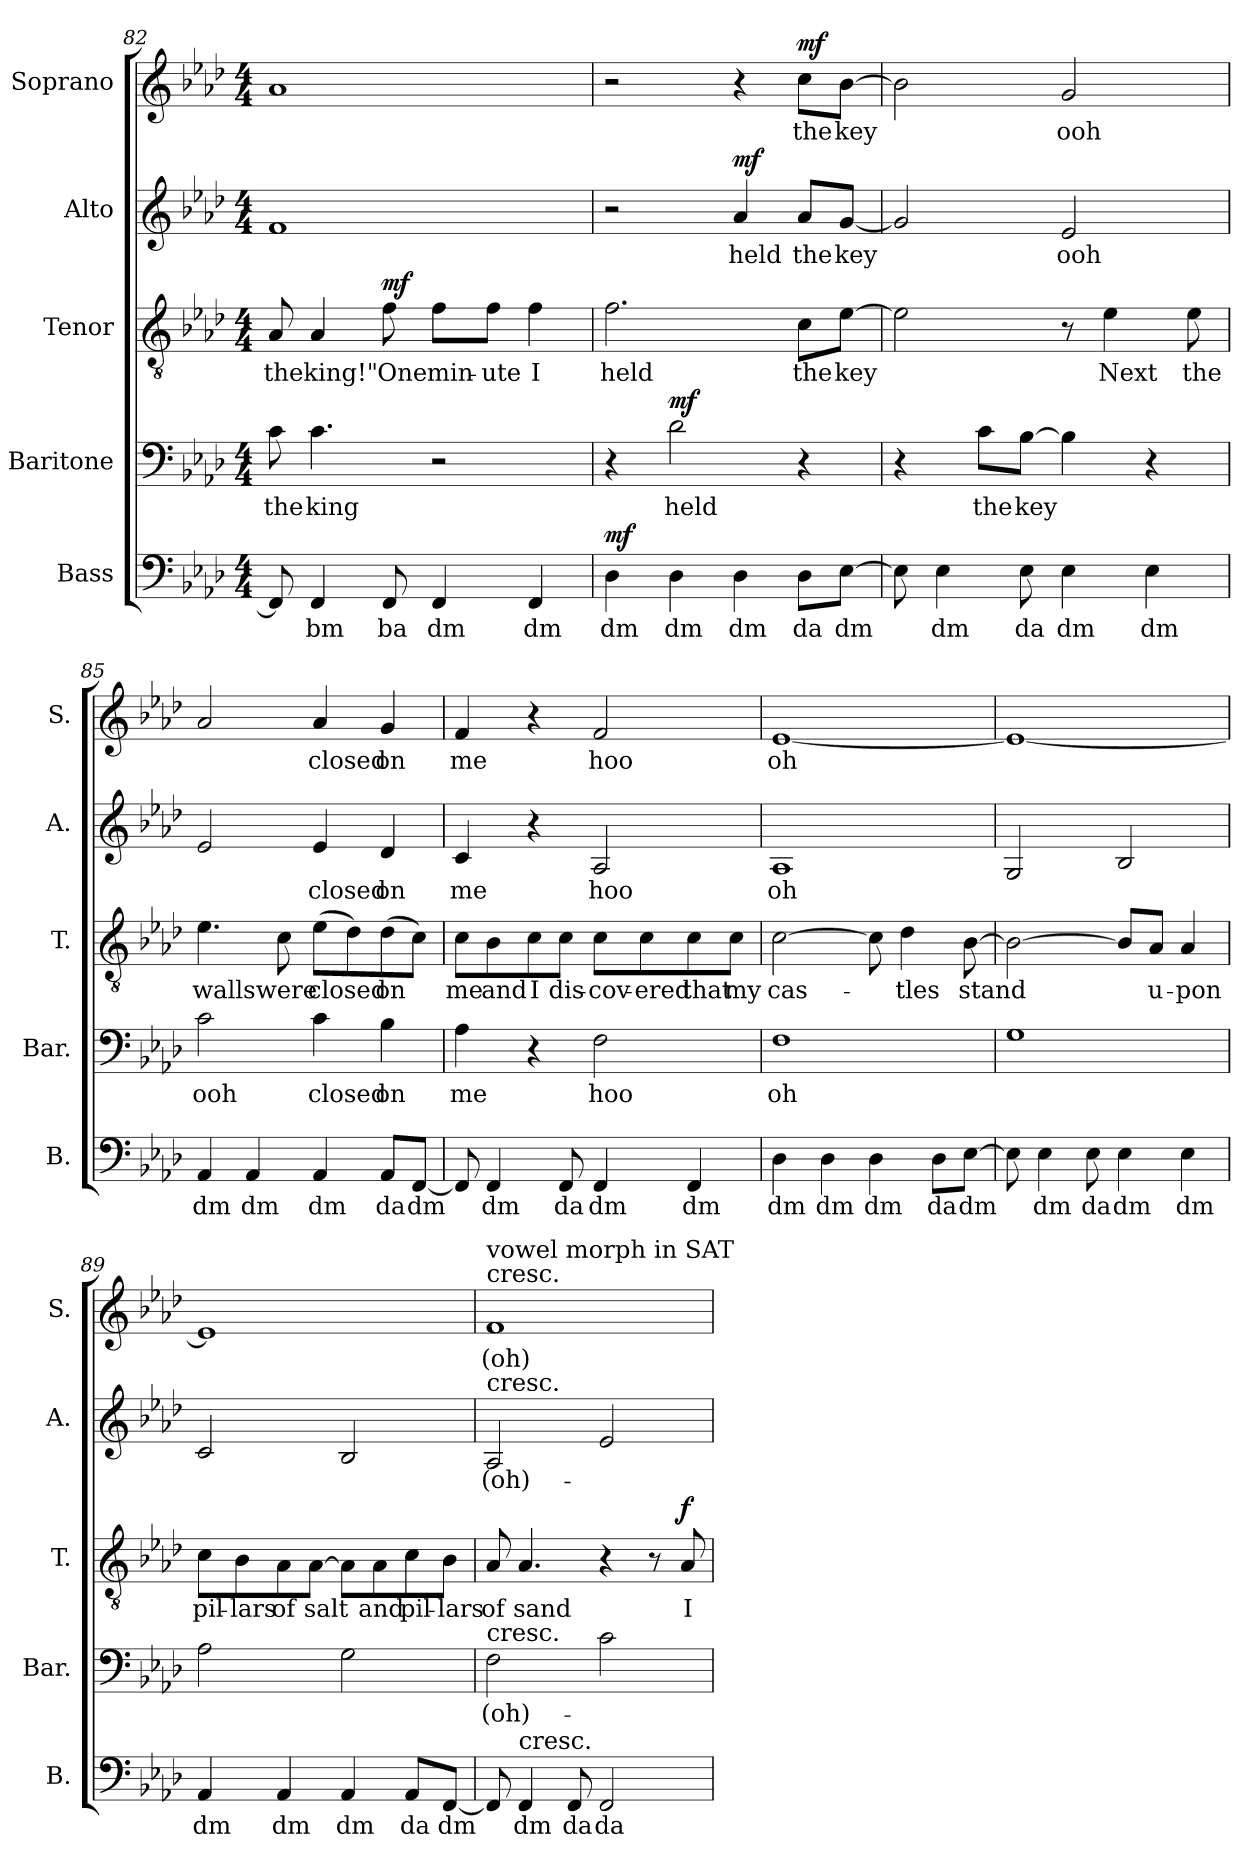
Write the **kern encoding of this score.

**kern	**text	**dynam	**kern	**text	**dynam	**kern	**text	**dynam	**kern	**text	**dynam	**kern	**text	**dynam
*part5	*part5	*part5	*part4	*part4	*part4	*part3	*part3	*part3	*part2	*part2	*part2	*part1	*part1	*part1
*staff5	*staff5	*staff5	*staff4	*staff4	*staff4	*staff3	*staff3	*staff3	*staff2	*staff2	*staff2	*staff1	*staff1	*staff1
*I"Bass	*	*	*I"Baritone	*	*	*I"Tenor	*	*	*I"Alto	*	*	*I"Soprano	*	*
*I'B.	*	*	*I'Bar.	*	*	*I'T.	*	*	*I'A.	*	*	*I'S.	*	*
!!LO:PB:g=z
*clefF4	*	*	*clefF4	*	*	*clefGv2	*	*	*clefG2	*	*	*clefG2	*	*
*k[b-e-a-d-]	*	*	*k[b-e-a-d-]	*	*	*k[b-e-a-d-]	*	*	*k[b-e-a-d-]	*	*	*k[b-e-a-d-]	*	*
*M4/4	*	*	*M4/4	*	*	*M4/4	*	*	*M4/4	*	*	*M4/4	*	*
=82	=82	=82	=82	=82	=82	=82	=82	=82	=82	=82	=82	=82	=82	=82
!	!	!	!	!LO:LY:b	!	!	!LO:LY:b	!	!	!	!	!	!	!
8FF/]	.	.	8c\	the	.	8A-/	the	.	1f	.	.	1a-	.	.
!	!LO:LY:b	!	!	!LO:LY:b	!	!	!LO:LY:b	!	!	!	!	!	!	!
4FF/	bm	.	4.c\	king	.	4A-/	king!"	.	.	.	.	.	.	.
!	!LO:LY:b	!	!	!	!	!	!LO:LY:b	!LO:DY:a	!	!	!	!	!	!
8FF/	ba	.	.	.	.	8f\	One	mf	.	.	.	.	.	.
!	!LO:LY:b	!	!	!	!	!	!LO:LY:b	!	!	!	!	!	!	!
4FF/	dm	.	2r	.	.	8f\L	min-	.	.	.	.	.	.	.
!	!	!	!	!	!	!	!LO:LY:b	!	!	!	!	!	!	!
.	.	.	.	.	.	8f\J	-ute	.	.	.	.	.	.	.
!	!LO:LY:b	!	!	!	!	!	!LO:LY:b	!	!	!	!	!	!	!
4FF/	dm	.	.	.	.	4f\	I	.	.	.	.	.	.	.
=83	=83	=83	=83	=83	=83	=83	=83	=83	=83	=83	=83	=83	=83	=83
!	!LO:LY:b	!LO:DY:a	!	!	!	!	!LO:LY:b	!	!	!	!	!	!	!
4D-\	dm	mf	4r	.	.	2.f\	held	.	2r	.	.	2r	.	.
!	!LO:LY:b	!	!	!LO:LY:b	!LO:DY:a	!	!	!	!	!	!	!	!	!
4D-\	dm	.	2d-\	held	mf	.	.	.	.	.	.	.	.	.
!	!LO:LY:b	!	!	!	!	!	!	!	!	!LO:LY:b	!LO:DY:a	!	!	!
4D-\	dm	.	.	.	.	.	.	.	4a-/	held	mf	4r	.	.
!	!LO:LY:b	!	!	!	!	!	!LO:LY:b	!	!	!LO:LY:b	!	!	!LO:LY:b	!LO:DY:a
8D-\L	da	.	4r	.	.	8c\L	the	.	8a-/L	the	.	8cc\L	the	mf
!	!LO:LY:b	!	!	!	!	!	!LO:LY:b	!	!	!LO:LY:b	!	!	!LO:LY:b	!
[8E-\J	dm	.	.	.	.	[8e-\J	key	.	[8g/J	key	.	[8b-\J	key	.
=84	=84	=84	=84	=84	=84	=84	=84	=84	=84	=84	=84	=84	=84	=84
8E-\]	.	.	4r	.	.	2e-\]	.	.	2g/]	.	.	2b-\]	.	.
!	!LO:LY:b	!	!	!	!	!	!	!	!	!	!	!	!	!
4E-\	dm	.	.	.	.	.	.	.	.	.	.	.	.	.
!	!	!	!	!LO:LY:b	!	!	!	!	!	!	!	!	!	!
.	.	.	8c\L	the	.	.	.	.	.	.	.	.	.	.
!	!LO:LY:b	!	!	!LO:LY:b	!	!	!	!	!	!	!	!	!	!
8E-\	da	.	[8B-\J	key	.	.	.	.	.	.	.	.	.	.
!	!LO:LY:b	!	!	!	!	!	!	!	!	!LO:LY:b	!	!	!LO:LY:b	!
4E-\	dm	.	4B-\]	.	.	8r	.	.	2e-/	ooh	.	2g/	ooh	.
!	!	!	!	!	!	!	!LO:LY:b	!	!	!	!	!	!	!
.	.	.	.	.	.	4e-\	Next	.	.	.	.	.	.	.
!	!LO:LY:b	!	!	!	!	!	!	!	!	!	!	!	!	!
4E-\	dm	.	4r	.	.	.	.	.	.	.	.	.	.	.
!	!	!	!	!	!	!	!LO:LY:b	!	!	!	!	!	!	!
.	.	.	.	.	.	8e-\	the	.	.	.	.	.	.	.
=85	=85	=85	=85	=85	=85	=85	=85	=85	=85	=85	=85	=85	=85	=85
!	!LO:LY:b	!	!	!LO:LY:b	!	!	!LO:LY:b	!	!	!	!	!	!	!
4AA-/	dm	.	2c\	ooh	.	4.e-\	walls	.	2e-/	.	.	2a-/	.	.
!	!LO:LY:b	!	!	!	!	!	!	!	!	!	!	!	!	!
4AA-/	dm	.	.	.	.	.	.	.	.	.	.	.	.	.
!	!	!	!	!	!	!	!LO:LY:b	!	!	!	!	!	!	!
.	.	.	.	.	.	8c\	were	.	.	.	.	.	.	.
!	!LO:LY:b	!	!	!LO:LY:b	!	!	!LO:LY:b	!	!	!LO:LY:b	!	!	!LO:LY:b	!
4AA-/	dm	.	4c\	closed	.	(>8e-\L	closed	.	4e-/	closed	.	4a-/	closed	.
.	.	.	.	.	.	8d-\)	.	.	.	.	.	.	.	.
!	!LO:LY:b	!	!	!LO:LY:b	!	!	!LO:LY:b	!	!	!LO:LY:b	!	!	!LO:LY:b	!
8AA-/L	da	.	4B-\	on	.	(>8d-\	on	.	4d-/	on	.	4g/	on	.
!	!LO:LY:b	!	!	!	!	!	!	!	!	!	!	!	!	!
[8FF/J	dm	.	.	.	.	8c\J)	.	.	.	.	.	.	.	.
=86	=86	=86	=86	=86	=86	=86	=86	=86	=86	=86	=86	=86	=86	=86
!	!	!	!	!LO:LY:b	!	!	!LO:LY:b	!	!	!LO:LY:b	!	!	!LO:LY:b	!
8FF/]	.	.	4A-\	me	.	8c\L	me	.	4c/	me	.	4f/	me	.
!	!LO:LY:b	!	!	!	!	!	!LO:LY:b	!	!	!	!	!	!	!
4FF/	dm	.	.	.	.	8B-\	and	.	.	.	.	.	.	.
!	!	!	!	!	!	!	!LO:LY:b	!	!	!	!	!	!	!
.	.	.	4r	.	.	8c\	I	.	4r	.	.	4r	.	.
!	!LO:LY:b	!	!	!	!	!	!LO:LY:b	!	!	!	!	!	!	!
8FF/	da	.	.	.	.	8c\J	dis-	.	.	.	.	.	.	.
!	!LO:LY:b	!	!	!LO:LY:b	!	!	!LO:LY:b	!	!	!LO:LY:b	!	!	!LO:LY:b	!
4FF/	dm	.	2F\	hoo	.	8c\L	-cov-	.	2A-/	hoo	.	2f/	hoo	.
!	!	!	!	!	!	!	!LO:LY:b	!	!	!	!	!	!	!
.	.	.	.	.	.	8c\	-ered	.	.	.	.	.	.	.
!	!LO:LY:b	!	!	!	!	!	!LO:LY:b	!	!	!	!	!	!	!
4FF/	dm	.	.	.	.	8c\	that	.	.	.	.	.	.	.
!	!	!	!	!	!	!	!LO:LY:b	!	!	!	!	!	!	!
.	.	.	.	.	.	8c\J	my	.	.	.	.	.	.	.
=87	=87	=87	=87	=87	=87	=87	=87	=87	=87	=87	=87	=87	=87	=87
!	!LO:LY:b	!	!	!LO:LY:b	!	!	!LO:LY:b	!	!	!LO:LY:b	!	!	!LO:LY:b	!
4D-\	dm	.	1F	oh	.	[2c\	cas-	.	1A-	oh	.	[1e-	oh	.
!	!LO:LY:b	!	!	!	!	!	!	!	!	!	!	!	!	!
4D-\	dm	.	.	.	.	.	.	.	.	.	.	.	.	.
!	!LO:LY:b	!	!	!	!	!	!	!	!	!	!	!	!	!
4D-\	dm	.	.	.	.	8c\]	.	.	.	.	.	.	.	.
!	!	!	!	!	!	!	!LO:LY:b	!	!	!	!	!	!	!
.	.	.	.	.	.	4d-\	-tles	.	.	.	.	.	.	.
!	!LO:LY:b	!	!	!	!	!	!	!	!	!	!	!	!	!
8D-\L	da	.	.	.	.	.	.	.	.	.	.	.	.	.
!	!LO:LY:b	!	!	!	!	!	!LO:LY:b	!	!	!	!	!	!	!
[8E-\J	dm	.	.	.	.	[8B-\	stand	.	.	.	.	.	.	.
!!LO:LB:g=z
=88	=88	=88	=88	=88	=88	=88	=88	=88	=88	=88	=88	=88	=88	=88
8E-\]	.	.	1G	.	.	2B-\_	.	.	2G/	.	.	1e-_	.	.
!	!LO:LY:b	!	!	!	!	!	!	!	!	!	!	!	!	!
4E-\	dm	.	.	.	.	.	.	.	.	.	.	.	.	.
!	!LO:LY:b	!	!	!	!	!	!	!	!	!	!	!	!	!
8E-\	da	.	.	.	.	.	.	.	.	.	.	.	.	.
!	!LO:LY:b	!	!	!	!	!	!	!	!	!	!	!	!	!
4E-\	dm	.	.	.	.	8B-/L]	.	.	2B-/	.	.	.	.	.
!	!	!	!	!	!	!	!LO:LY:b	!	!	!	!	!	!	!
.	.	.	.	.	.	8A-/J	u-	.	.	.	.	.	.	.
!	!LO:LY:b	!	!	!	!	!	!LO:LY:b	!	!	!	!	!	!	!
4E-\	dm	.	.	.	.	4A-/	-pon	.	.	.	.	.	.	.
=89	=89	=89	=89	=89	=89	=89	=89	=89	=89	=89	=89	=89	=89	=89
!	!LO:LY:b	!	!	!	!	!	!LO:LY:b	!	!	!	!	!	!	!
4AA-/	dm	.	2A-\	.	.	8c\L	pil-	.	2c/	.	.	1e-]	.	.
!	!	!	!	!	!	!	!LO:LY:b	!	!	!	!	!	!	!
.	.	.	.	.	.	8B-\	-lars	.	.	.	.	.	.	.
!	!LO:LY:b	!	!	!	!	!	!LO:LY:b	!	!	!	!	!	!	!
4AA-/	dm	.	.	.	.	8A-\	of	.	.	.	.	.	.	.
!	!	!	!	!	!	!	!LO:LY:b	!	!	!	!	!	!	!
.	.	.	.	.	.	[8A-\J	salt	.	.	.	.	.	.	.
!	!LO:LY:b	!	!	!	!	!	!	!	!	!	!	!	!	!
4AA-/	dm	.	2G\	.	.	8A-\L]	.	.	2B-/	.	.	.	.	.
!	!	!	!	!	!	!	!LO:LY:b	!	!	!	!	!	!	!
.	.	.	.	.	.	8A-\	and	.	.	.	.	.	.	.
!	!LO:LY:b	!	!	!	!	!	!LO:LY:b	!	!	!	!	!	!	!
8AA-/L	da	.	.	.	.	8c\	pil-	.	.	.	.	.	.	.
!	!LO:LY:b	!	!	!	!	!	!LO:LY:b	!	!	!	!	!	!	!
[8FF/J	dm	.	.	.	.	8B-\J	-lars	.	.	.	.	.	.	.
=90	=90	=90	=90	=90	=90	=90	=90	=90	=90	=90	=90	=90	=90	=90
!	!	!	!	!	!	!	!	!	!	!	!	!LO:TX:a:t=cresc.	!	!
!	!	!	!	!	!	!	!	!	!	!	!	!LO:TX:t=vowel morph in SAT	!	!
!	!	!	!	!	!	!	!	!	!LO:TX:a:t=cresc.	!	!	!	!	!
!	!	!	!LO:TX:a:t=cresc.	!	!	!	!	!	!	!	!	!	!	!
!	!	!	!	!LO:LY:b	!	!	!LO:LY:b	!	!	!LO:LY:b	!	!	!LO:LY:b	!
8FF/]	.	.	2F\	(oh)-	.	8A-/	of	.	2A-/	(oh)-	.	1f	(oh)-	.
!LO:TX:a:t=cresc.	!	!	!	!	!	!	!	!	!	!	!	!	!	!
!	!LO:LY:b	!	!	!	!	!	!LO:LY:b	!	!	!	!	!	!	!
4FF/	dm	.	.	.	.	4.A-/	sand	.	.	.	.	.	.	.
!	!LO:LY:b	!	!	!	!	!	!	!	!	!	!	!	!	!
8FF/	da	.	.	.	.	.	.	.	.	.	.	.	.	.
!	!LO:LY:b	!	!	!	!	!	!	!	!	!	!	!	!	!
2FF/	da	.	2c\	.	.	4r	.	.	2e-/	.	.	.	.	.
.	.	.	.	.	.	8r	.	.	.	.	.	.	.	.
!	!	!	!	!	!	!	!LO:LY:b	!LO:DY:a	!	!	!	!	!	!
.	.	.	.	.	.	8A-/	I	f	.	.	.	.	.	.
=	=	=	=	=	=	=	=	=	=	=	=	=	=	=
*-	*-	*-	*-	*-	*-	*-	*-	*-	*-	*-	*-	*-	*-	*-
